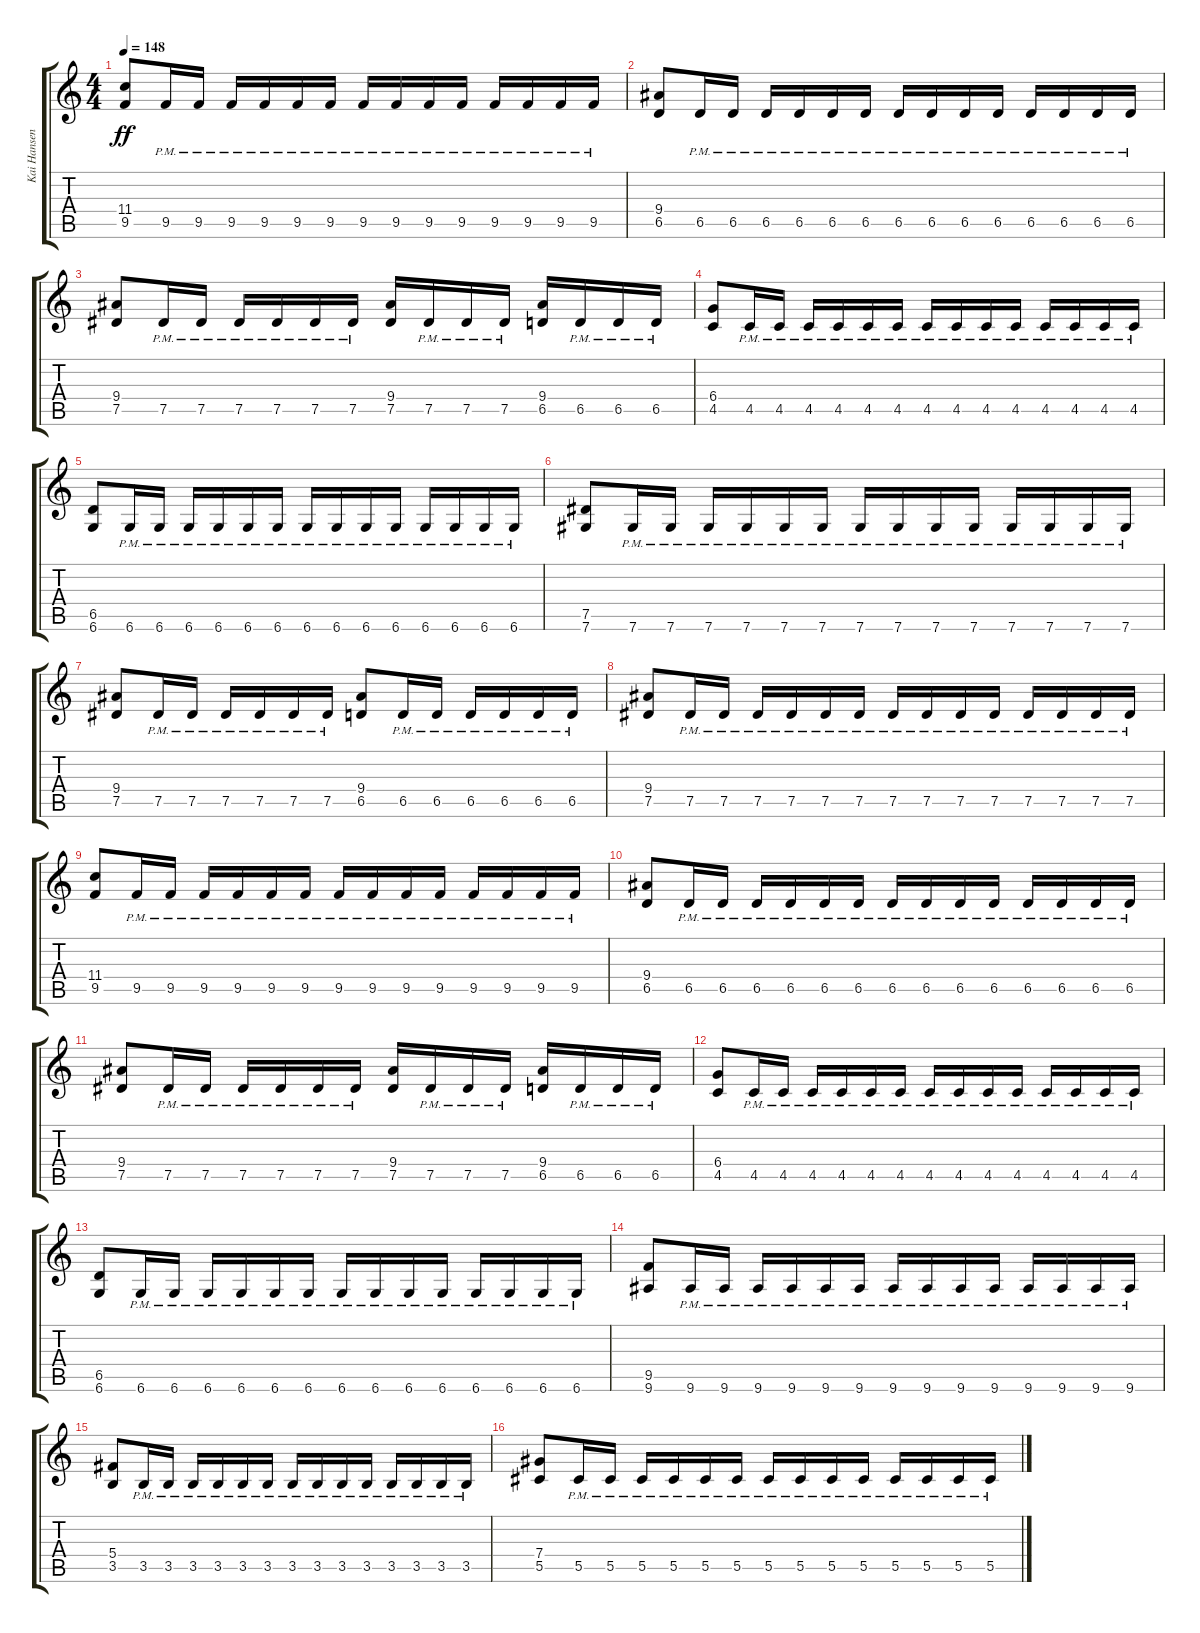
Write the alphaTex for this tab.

\track ("Kai Hansen<Guitar>" "Kai Hansen") {instrument distortionguitar}
\staff {score tabs}
\tuning (Eb4 Bb3 Gb3 Db3 Ab2 Db2) {hide}
\ts (4 4)
\tempo 148
\clef g2
\ks c
(11.4 9.5).8{dy ff} 9.5{pm}.16 9.5{pm}.16 9.5{pm}.16 9.5{pm}.16 9.5{pm}.16 9.5{pm}.16 9.5{pm}.16 9.5{pm}.16 9.5{pm}.16 9.5{pm}.16 9.5{pm}.16 9.5{pm}.16 9.5{pm}.16 9.5{pm}.16 |
(9.4 6.5).8 6.5{pm}.16 6.5{pm}.16 6.5{pm}.16 6.5{pm}.16 6.5{pm}.16 6.5{pm}.16 6.5{pm}.16 6.5{pm}.16 6.5{pm}.16 6.5{pm}.16 6.5{pm}.16 6.5{pm}.16 6.5{pm}.16 6.5{pm}.16 |
(9.4 7.5).8 7.5{pm}.16 7.5{pm}.16 7.5{pm}.16 7.5{pm}.16 7.5{pm}.16 7.5{pm}.16 (9.4 7.5).16 7.5{pm}.16 7.5{pm}.16 7.5{pm}.16 (9.4 6.5).16 6.5{pm}.16 6.5{pm}.16 6.5{pm}.16 |
(6.4 4.5).8 4.5{pm}.16 4.5{pm}.16 4.5{pm}.16 4.5{pm}.16 4.5{pm}.16 4.5{pm}.16 4.5{pm}.16 4.5{pm}.16 4.5{pm}.16 4.5{pm}.16 4.5{pm}.16 4.5{pm}.16 4.5{pm}.16 4.5{pm}.16 |
(6.5 6.6).8 6.6{pm}.16 6.6{pm}.16 6.6{pm}.16 6.6{pm}.16 6.6{pm}.16 6.6{pm}.16 6.6{pm}.16 6.6{pm}.16 6.6{pm}.16 6.6{pm}.16 6.6{pm}.16 6.6{pm}.16 6.6{pm}.16 6.6{pm}.16 |
(7.5 7.6).8 7.6{pm}.16 7.6{pm}.16 7.6{pm}.16 7.6{pm}.16 7.6{pm}.16 7.6{pm}.16 7.6{pm}.16 7.6{pm}.16 7.6{pm}.16 7.6{pm}.16 7.6{pm}.16 7.6{pm}.16 7.6{pm}.16 7.6{pm}.16 |
(9.4 7.5).8 7.5{pm}.16 7.5{pm}.16 7.5{pm}.16 7.5{pm}.16 7.5{pm}.16 7.5{pm}.16 (9.4 6.5).8 6.5{pm}.16 6.5{pm}.16 6.5{pm}.16 6.5{pm}.16 6.5{pm}.16 6.5{pm}.16 |
(9.4 7.5).8 7.5{pm}.16 7.5{pm}.16 7.5{pm}.16 7.5{pm}.16 7.5{pm}.16 7.5{pm}.16 7.5{pm}.16 7.5{pm}.16 7.5{pm}.16 7.5{pm}.16 7.5{pm}.16 7.5{pm}.16 7.5{pm}.16 7.5{pm}.16 |
(11.4 9.5).8 9.5{pm}.16 9.5{pm}.16 9.5{pm}.16 9.5{pm}.16 9.5{pm}.16 9.5{pm}.16 9.5{pm}.16 9.5{pm}.16 9.5{pm}.16 9.5{pm}.16 9.5{pm}.16 9.5{pm}.16 9.5{pm}.16 9.5{pm}.16 |
(9.4 6.5).8 6.5{pm}.16 6.5{pm}.16 6.5{pm}.16 6.5{pm}.16 6.5{pm}.16 6.5{pm}.16 6.5{pm}.16 6.5{pm}.16 6.5{pm}.16 6.5{pm}.16 6.5{pm}.16 6.5{pm}.16 6.5{pm}.16 6.5{pm}.16 |
(9.4 7.5).8 7.5{pm}.16 7.5{pm}.16 7.5{pm}.16 7.5{pm}.16 7.5{pm}.16 7.5{pm}.16 (9.4 7.5).16 7.5{pm}.16 7.5{pm}.16 7.5{pm}.16 (9.4 6.5).16 6.5{pm}.16 6.5{pm}.16 6.5{pm}.16 |
(6.4 4.5).8 4.5{pm}.16 4.5{pm}.16 4.5{pm}.16 4.5{pm}.16 4.5{pm}.16 4.5{pm}.16 4.5{pm}.16 4.5{pm}.16 4.5{pm}.16 4.5{pm}.16 4.5{pm}.16 4.5{pm}.16 4.5{pm}.16 4.5{pm}.16 |
(6.5 6.6).8 6.6{pm}.16 6.6{pm}.16 6.6{pm}.16 6.6{pm}.16 6.6{pm}.16 6.6{pm}.16 6.6{pm}.16 6.6{pm}.16 6.6{pm}.16 6.6{pm}.16 6.6{pm}.16 6.6{pm}.16 6.6{pm}.16 6.6{pm}.16 |
(9.5 9.6).8 9.6{pm}.16 9.6{pm}.16 9.6{pm}.16 9.6{pm}.16 9.6{pm}.16 9.6{pm}.16 9.6{pm}.16 9.6{pm}.16 9.6{pm}.16 9.6{pm}.16 9.6{pm}.16 9.6{pm}.16 9.6{pm}.16 9.6{pm}.16 |
(5.4 3.5).8 3.5{pm}.16 3.5{pm}.16 3.5{pm}.16 3.5{pm}.16 3.5{pm}.16 3.5{pm}.16 3.5{pm}.16 3.5{pm}.16 3.5{pm}.16 3.5{pm}.16 3.5{pm}.16 3.5{pm}.16 3.5{pm}.16 3.5{pm}.16 |
(7.4 5.5).8 5.5{pm}.16 5.5{pm}.16 5.5{pm}.16 5.5{pm}.16 5.5{pm}.16 5.5{pm}.16 5.5{pm}.16 5.5{pm}.16 5.5{pm}.16 5.5{pm}.16 5.5{pm}.16 5.5{pm}.16 5.5{pm}.16 5.5{pm}.16
